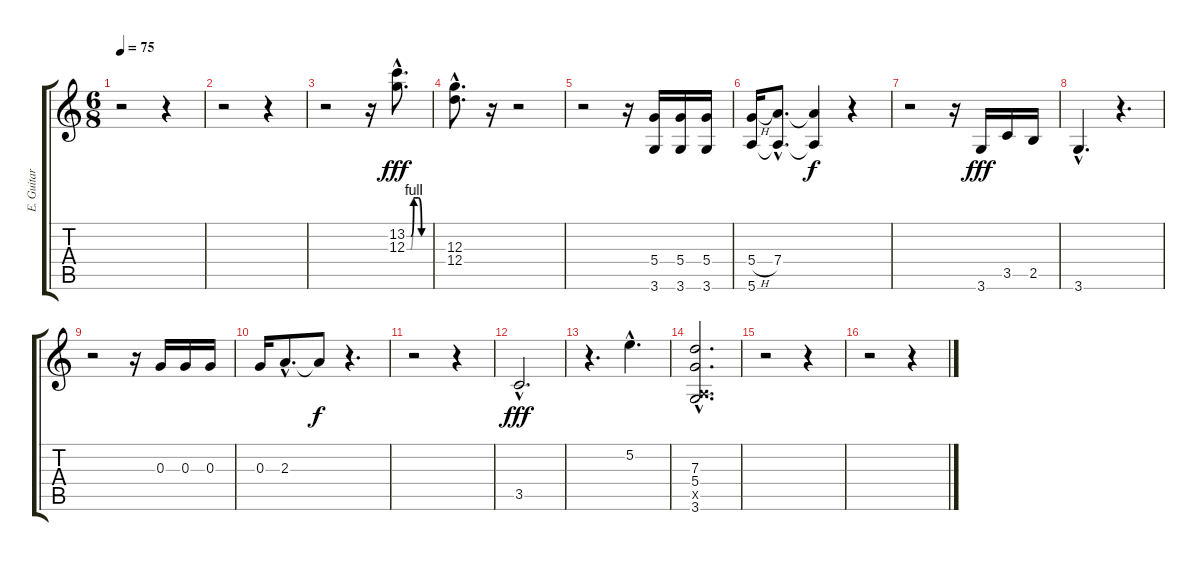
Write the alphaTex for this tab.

\track ("E. Guitar (dist. center)" "E. Guitar ") {instrument distortionguitar}
\staff {score tabs}
\tuning (E4 B3 G3 D3 A2 E2) {hide}
\ts (6 8)
\tempo 75
\clef g2
\ks c
r.2{dy fff} r.4 |
r.2 r.4 |
r.2 r.16 (13.2{be (custom 0 0 11 0 19 4 32 4 40 0 45 0 60 0) hac} 12.3{be (custom 0 0 10 0 17 4 30 4 38 0 60 0) hac}).8{d} |
(12.3{hac} 12.4{hac}).8{d} r.16 r.2 |
r.2 r.16 (5.4 3.6).16 (5.4 3.6).16 (5.4 3.6).16 |
(5.4{h} 5.6).16 (7.4{hac} 5.6{hac t}).8{d} (7.4{t} 5.6{t}).4{dy f} r.4 |
r.2 r.16 3.6.16{dy fff} 3.5.16 2.5.16 |
3.6{hac}.4{d} r.4{d} |
r.2 r.16 0.3.16 0.3.16 0.3.16 |
0.3.16 2.3{hac}.8{d} 2.3{t}.8{dy f} r.4{d} |
r.2 r.4 |
3.5{hac}.2{d dy fff} |
r.4{d} 5.2{hac}.4{d} |
(7.3{hac} 5.4{hac} 0.5{hac x} 3.6{hac}).2{d} |
r.2 r.4 |
r.2 r.4
